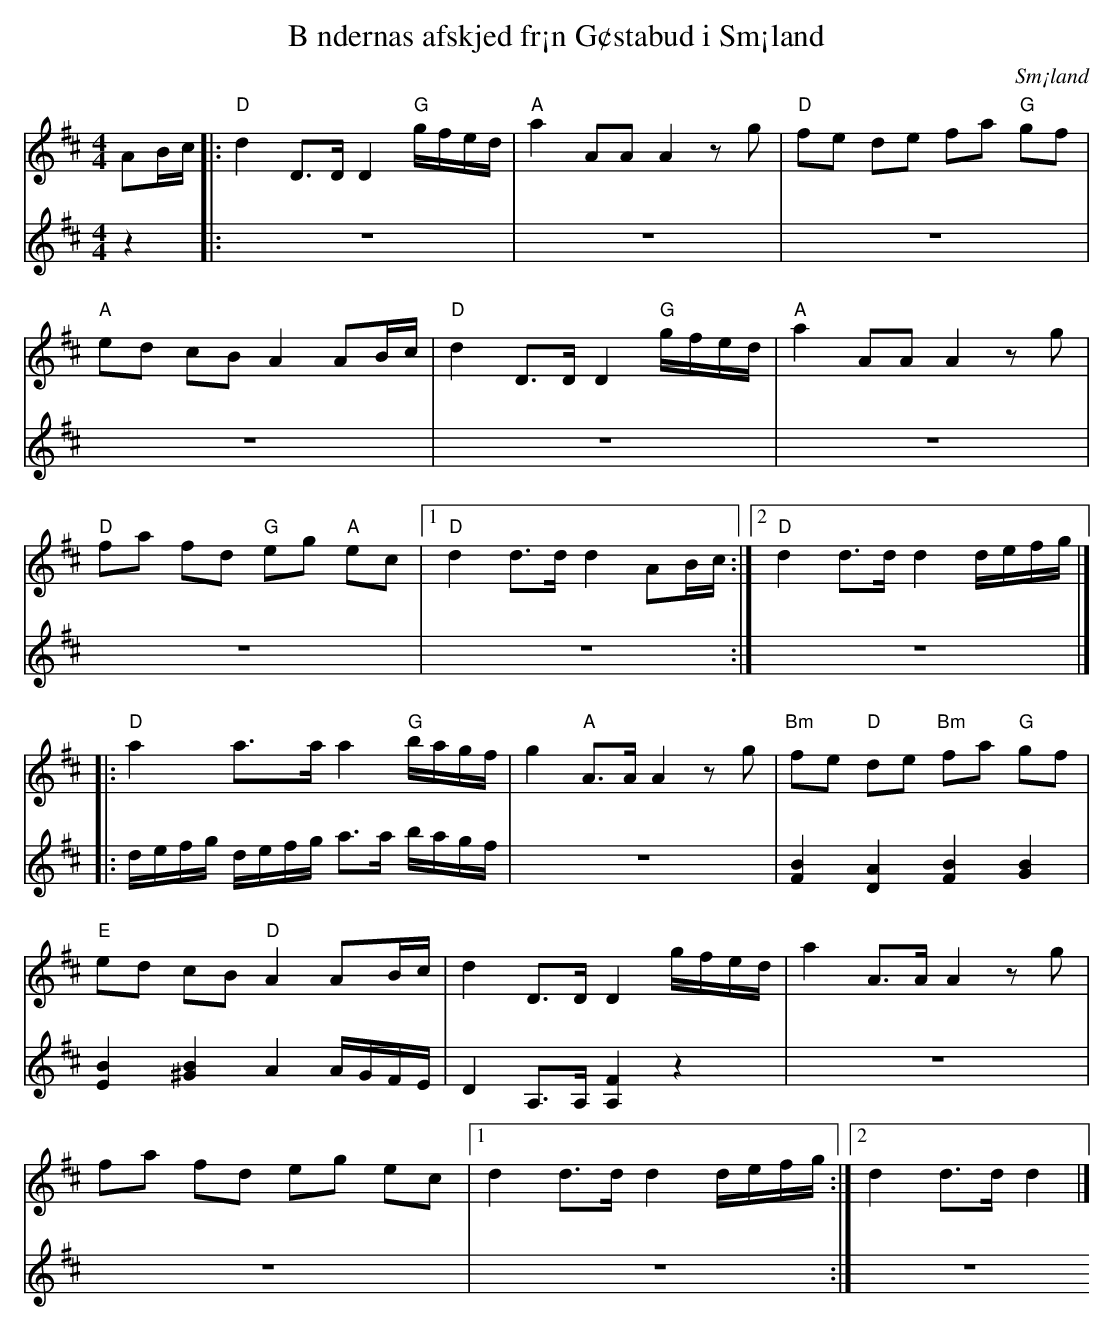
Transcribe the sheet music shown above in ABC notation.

X:1
T:B ndernas afskjed fr¡n G¢stabud i Sm¡land
O:Sm¡land
M:4/4
L:1/16
K:D
[V:1]A2Bc|:"D" d4 D3D D4 "G" gfed|"A" a4 A2A2 A4 z2g2|"D" f2e2 d2e2 f2a2 "G" g2f2|
[V:2][I:repbra 0]
[V:2]z4  |:z16                   |z16                |z16                        |
[V:1]"A" e2d2 c2B2 A4 A2Bc|"D" d4 D3D D4 "G" gfed|"A" a4 A2A2 A4 z2g2|
[V:2]z16                  |z16                   |z16                |
[V:1]"D" f2a2 f2d2 "G" e2g2 "A" e2c2|1 "D" d4d3d d4 A2Bc:|2 "D" d4 d3d d4 defg|]
[V:2]z16                            |1 z16              :|2 z16               |]
[V:1]|:"D" a4 a3a a4 "G" bagf|g4 "A" A3A A4 z2g2|"Bm" f2e2 "D" d2e2 "Bm" f2a2 "G" g2f2|
[V:2]|:defg defg a3a bagf      |z16               |[F4 B4][D4 A4][F4 B4][G4 B4]         |
[V:1]"E" e2d2 c2B2 "D" A4 A2Bc|d4 D3D D4 gfed      |a4 A3A A4 z2g2|
[V:2][E4 B4][^G4 B4] A4 AGFE  |D4 A,3A, [A,4 F4] z4|z16|
[V:1]f2a2 f2d2 e2g2 e2c2|1 d4 d3d d4 defg:|2 d4 d3d d4|]
[V:2]z16                |1 z16           :|2 z16      |]
